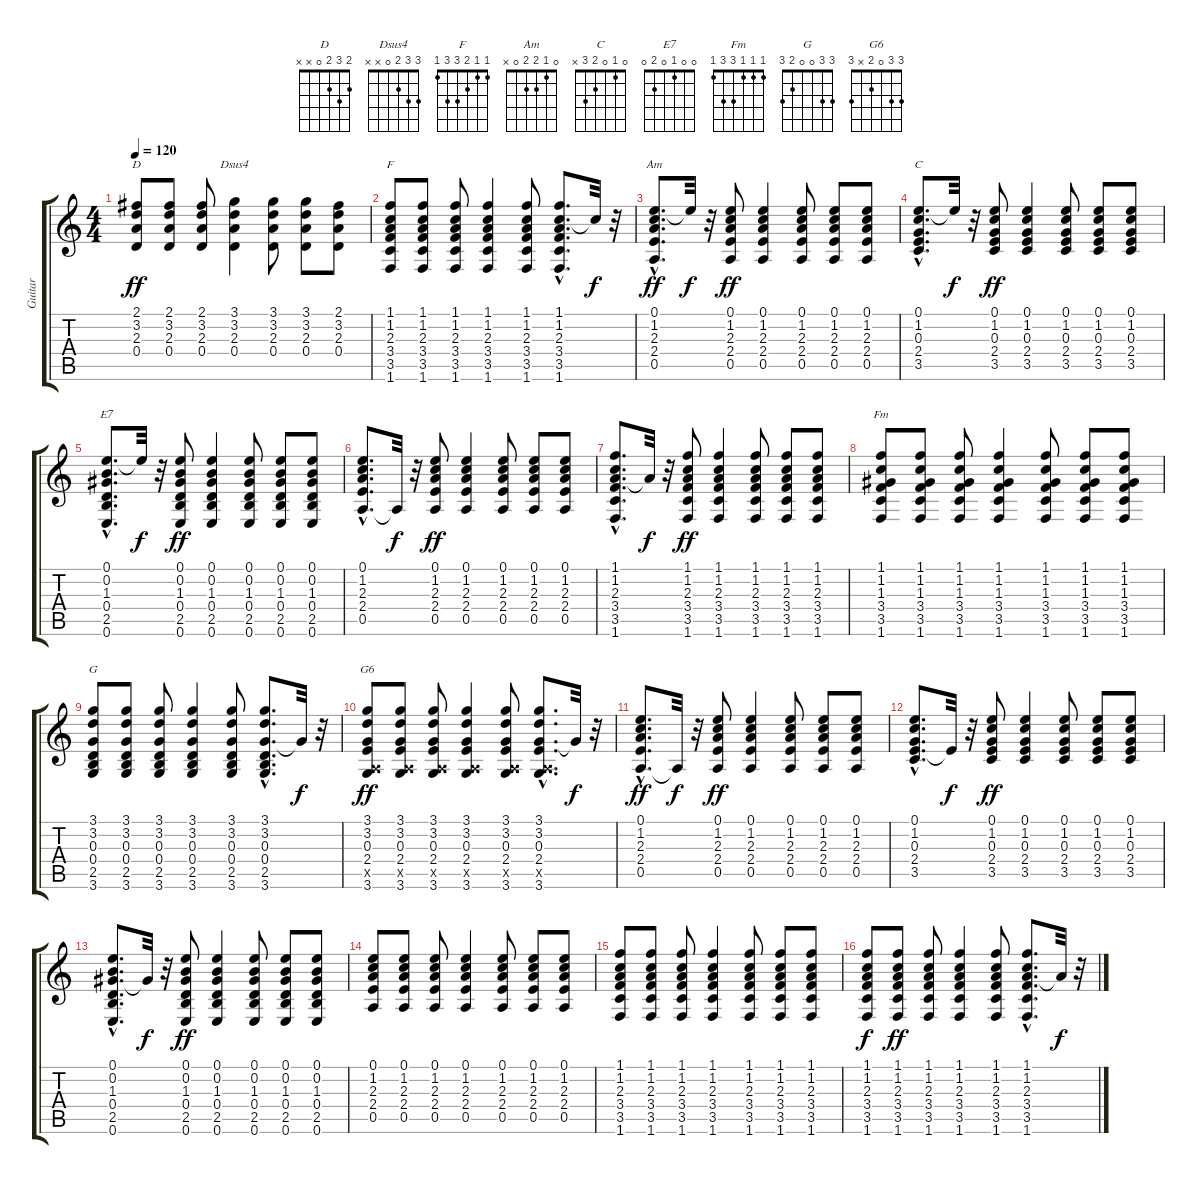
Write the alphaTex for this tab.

\track ("Guitar" "Guitar") {instrument acousticguitarsteel}
\staff {score tabs}
\tuning (E4 B3 G3 D3 A2 E2) {hide}
\chord ("D" 2 3 2 0 x x)
\chord ("Dsus4" 3 3 2 0 x x)
\chord ("F" 1 1 2 3 3 1)
\chord ("Am" 0 1 2 2 0 x)
\chord ("C" 0 1 0 2 3 x)
\chord ("E7" 0 0 1 0 2 0)
\chord ("Fm" 1 1 1 3 3 1)
\chord ("G" 3 3 0 0 2 3)
\chord ("G6" 3 3 0 2 x 3)
\ts (4 4)
\tempo 120
\clef g2
\ks c
(2.1 3.2 2.3 0.4).8{ch "D" dy ff} (2.1 3.2 2.3 0.4).8 (2.1 3.2 2.3 0.4).8 (3.1 3.2 2.3 0.4).4{ch "Dsus4"} (3.1 3.2 2.3 0.4).8 (3.1 3.2 2.3 0.4).8 (2.1 3.2 2.3 0.4).8 |
(1.1 1.2 2.3 3.4 3.5 1.6).8{ch "F"} (1.1 1.2 2.3 3.4 3.5 1.6).8 (1.1 1.2 2.3 3.4 3.5 1.6).8 (1.1 1.2 2.3 3.4 3.5 1.6).4 (1.1 1.2 2.3 3.4 3.5 1.6).8 (1.1{hac} 1.2{hac} 2.3{hac} 3.4{hac} 3.5{hac} 1.6{hac}).8{d} 1.2{t}.32{dy f} r.32 |
(0.1{hac} 1.2{hac} 2.3{hac} 2.4{hac} 0.5{hac}).8{d ch "Am" dy ff} 0.1{t}.32{dy f} r.32 (0.1 1.2 2.3 2.4 0.5).8{dy ff} (0.1 1.2 2.3 2.4 0.5).4 (0.1 1.2 2.3 2.4 0.5).8 (0.1 1.2 2.3 2.4 0.5).8 (0.1 1.2 2.3 2.4 0.5).8 |
(0.1{hac} 1.2{hac} 0.3{hac} 2.4{hac} 3.5{hac}).8{d ch "C"} 0.1{t}.32{dy f} r.32 (0.1 1.2 0.3 2.4 3.5).8{dy ff} (0.1 1.2 0.3 2.4 3.5).4 (0.1 1.2 0.3 2.4 3.5).8 (0.1 1.2 0.3 2.4 3.5).8 (0.1 1.2 0.3 2.4 3.5).8 |
(0.1{hac} 0.2{hac} 1.3{hac} 0.4{hac} 2.5{hac} 0.6{hac}).8{d ch "E7"} 0.1{t}.32{dy f} r.32 (0.1 0.2 1.3 0.4 2.5 0.6).8{dy ff} (0.1 0.2 1.3 0.4 2.5 0.6).4 (0.1 0.2 1.3 0.4 2.5 0.6).8 (0.1 0.2 1.3 0.4 2.5 0.6).8 (0.1 0.2 1.3 0.4 2.5 0.6).8 |
(0.1{hac} 1.2{hac} 2.3{hac} 2.4{hac} 0.5{hac}).8{d} 0.5{t}.32{dy f} r.32 (0.1 1.2 2.3 2.4 0.5).8{dy ff} (0.1 1.2 2.3 2.4 0.5).4 (0.1 1.2 2.3 2.4 0.5).8 (0.1 1.2 2.3 2.4 0.5).8 (0.1 1.2 2.3 2.4 0.5).8 |
(1.1{hac} 1.2{hac} 2.3{hac} 3.4{hac} 3.5{hac} 1.6{hac}).8{d} 2.3{t}.32{dy f} r.32 (1.1 1.2 2.3 3.4 3.5 1.6).8{dy ff} (1.1 1.2 2.3 3.4 3.5 1.6).4 (1.1 1.2 2.3 3.4 3.5 1.6).8 (1.1 1.2 2.3 3.4 3.5 1.6).8 (1.1 1.2 2.3 3.4 3.5 1.6).8 |
(1.1 1.2 1.3 3.4 3.5 1.6).8{ch "Fm"} (1.1 1.2 1.3 3.4 3.5 1.6).8 (1.1 1.2 1.3 3.4 3.5 1.6).8 (1.1 1.2 1.3 3.4 3.5 1.6).4 (1.1 1.2 1.3 3.4 3.5 1.6).8 (1.1 1.2 1.3 3.4 3.5 1.6).8 (1.1 1.2 1.3 3.4 3.5 1.6).8 |
(3.1 3.2 0.3 0.4 2.5 3.6).8{ch "G"} (3.1 3.2 0.3 0.4 2.5 3.6).8 (3.1 3.2 0.3 0.4 2.5 3.6).8 (3.1 3.2 0.3 0.4 2.5 3.6).4 (3.1 3.2 0.3 0.4 2.5 3.6).8 (3.1{hac} 3.2{hac} 0.3{hac} 0.4{hac} 2.5{hac} 3.6{hac}).8{d} 0.3{t}.32{dy f} r.32 |
(3.1 3.2 0.3 2.4 0.5{x} 3.6).8{ch "G6" dy ff} (3.1 3.2 0.3 2.4 0.5{x} 3.6).8 (3.1 3.2 0.3 2.4 0.5{x} 3.6).8 (3.1 3.2 0.3 2.4 0.5{x} 3.6).4 (3.1 3.2 0.3 2.4 0.5{x} 3.6).8 (3.1{hac} 3.2{hac} 0.3{hac} 2.4{hac} 0.5{hac x} 3.6{hac}).8{d} 0.3{t}.32{dy f} r.32 |
(0.1{hac} 1.2{hac} 2.3{hac} 2.4{hac} 0.5{hac}).8{d dy ff} 0.5{t}.32{dy f} r.32 (0.1 1.2 2.3 2.4 0.5).8{dy ff} (0.1 1.2 2.3 2.4 0.5).4 (0.1 1.2 2.3 2.4 0.5).8 (0.1 1.2 2.3 2.4 0.5).8 (0.1 1.2 2.3 2.4 0.5).8 |
(0.1{hac} 1.2{hac} 0.3{hac} 2.4{hac} 3.5{hac}).8{d} 2.4{t}.32{dy f} r.32 (0.1 1.2 0.3 2.4 3.5).8{dy ff} (0.1 1.2 0.3 2.4 3.5).4 (0.1 1.2 0.3 2.4 3.5).8 (0.1 1.2 0.3 2.4 3.5).8 (0.1 1.2 0.3 2.4 3.5).8 |
(0.1{hac} 0.2{hac} 1.3{hac} 0.4{hac} 2.5{hac} 0.6{hac}).8{d} 1.3{t}.32{dy f} r.32 (0.1 0.2 1.3 0.4 2.5 0.6).8{dy ff} (0.1 0.2 1.3 0.4 2.5 0.6).4 (0.1 0.2 1.3 0.4 2.5 0.6).8 (0.1 0.2 1.3 0.4 2.5 0.6).8 (0.1 0.2 1.3 0.4 2.5 0.6).8 |
(0.1 1.2 2.3 2.4 0.5).8 (0.1 1.2 2.3 2.4 0.5).8 (0.1 1.2 2.3 2.4 0.5).8 (0.1 1.2 2.3 2.4 0.5).4 (0.1 1.2 2.3 2.4 0.5).8 (0.1 1.2 2.3 2.4 0.5).8 (0.1 1.2 2.3 2.4 0.5).8 |
(1.1 1.2 2.3 3.4 3.5 1.6).8 (1.1 1.2 2.3 3.4 3.5 1.6).8 (1.1 1.2 2.3 3.4 3.5 1.6).8 (1.1 1.2 2.3 3.4 3.5 1.6).4 (1.1 1.2 2.3 3.4 3.5 1.6).8 (1.1 1.2 2.3 3.4 3.5 1.6).8 (1.1 1.2 2.3 3.4 3.5 1.6).8 |
(1.1 1.2 2.3 3.4 3.5 1.6).8{dy f} (1.1 1.2 2.3 3.4 3.5 1.6).8{dy ff} (1.1 1.2 2.3 3.4 3.5 1.6).8 (1.1 1.2 2.3 3.4 3.5 1.6).4 (1.1 1.2 2.3 3.4 3.5 1.6).8 (1.1{hac} 1.2{hac} 2.3{hac} 3.4{hac} 3.5{hac} 1.6{hac}).8{d} 2.3{t}.32{dy f} r.32
